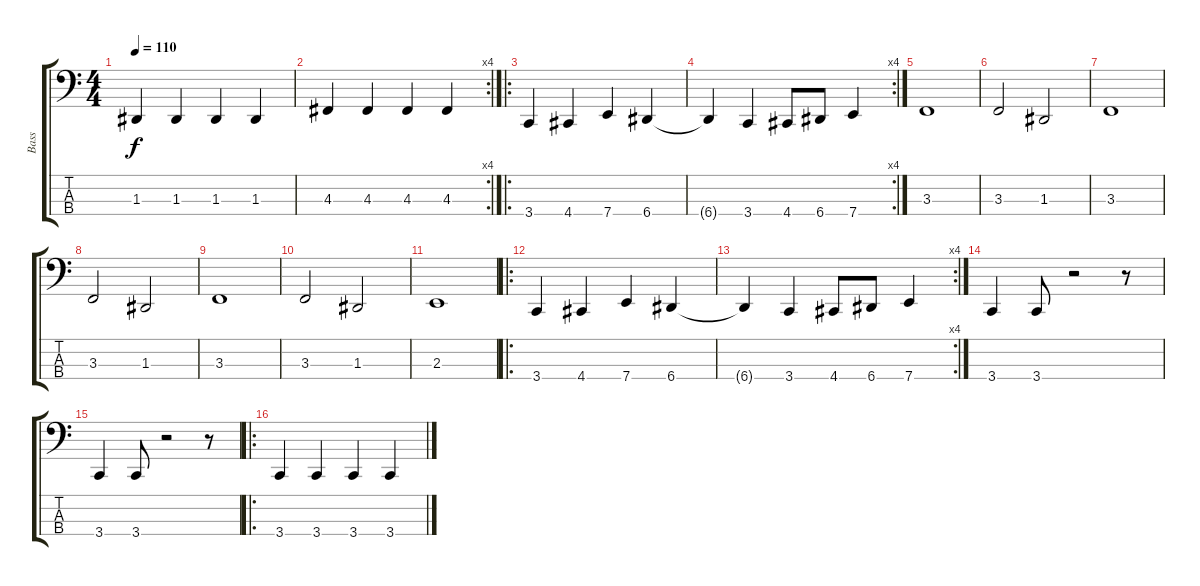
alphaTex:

\track ("Bass" "Bass") {instrument electricbassfinger}
\staff {score tabs}
\tuning (B1 G1 D1 A0) {hide}
\ts (4 4)
\tempo 110
\clef f4
\ks c
1.3.4{dy f} 1.3.4 1.3.4 1.3.4 |
\rc 4
4.3.4 4.3.4 4.3.4 4.3.4 |
\ro
3.4.4 4.4.4 7.4.4 6.4.4 |
\rc 4
6.4{t}.4 3.4.4 4.4.8 6.4.8 7.4.4 |
3.3.1 |
3.3.2 1.3.2 |
3.3.1 |
3.3.2 1.3.2 |
3.3.1 |
3.3.2 1.3.2 |
2.3.1 |
\ro
3.4.4 4.4.4 7.4.4 6.4.4 |
\rc 4
6.4{t}.4 3.4.4 4.4.8 6.4.8 7.4.4 |
3.4.4 3.4.8 r.2 r.8 |
3.4.4 3.4.8 r.2 r.8 |
\ro
3.4.4 3.4.4 3.4.4 3.4.4
